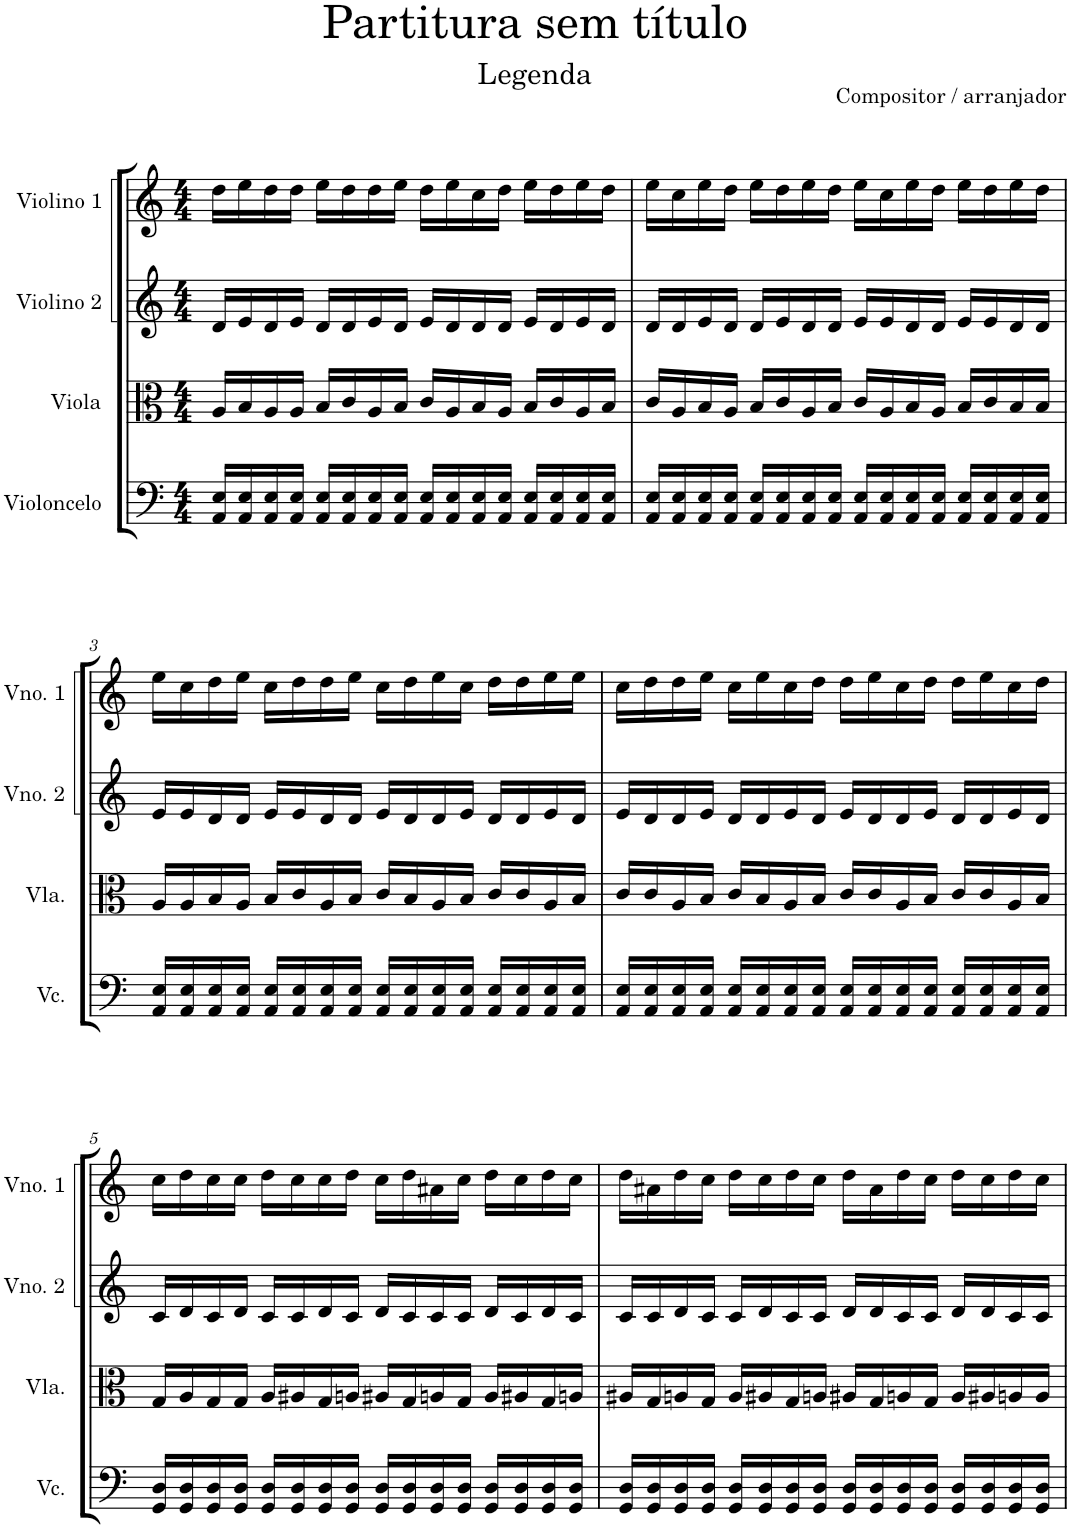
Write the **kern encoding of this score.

**kern	**kern	**kern	**kern
*part4	*part3	*part2	*part1
*staff4	*staff3	*staff2	*staff1
*I"Violoncelo	*I"Viola	*I"Violino 2	*I"Violino 1
*I'Vc.	*I'Vla.	*I'Vno. 2	*I'Vno. 1
*clefF4	*clefC3	*clefG2	*clefG2
*k[]	*k[]	*k[]	*k[]
*M4/4	*M4/4	*M4/4	*M4/4
=1	=1	=1	=1
16AA/ 16E/LL	16A/LL	16d/LL	16dd\LL
16AA/ 16E/	16B/	16e/	16ee\
16AA/ 16E/	16A/	16d/	16dd\
16AA/ 16E/JJ	16A/JJ	16e/JJ	16dd\JJ
16AA/ 16E/LL	16B/LL	16d/LL	16ee\LL
16AA/ 16E/	16c/	16d/	16dd\
16AA/ 16E/	16A/	16e/	16dd\
16AA/ 16E/JJ	16B/JJ	16d/JJ	16ee\JJ
16AA/ 16E/LL	16c/LL	16e/LL	16dd\LL
16AA/ 16E/	16A/	16d/	16ee\
16AA/ 16E/	16B/	16d/	16cc\
16AA/ 16E/JJ	16A/JJ	16d/JJ	16dd\JJ
16AA/ 16E/LL	16B/LL	16e/LL	16ee\LL
16AA/ 16E/	16c/	16d/	16dd\
16AA/ 16E/	16A/	16e/	16ee\
16AA/ 16E/JJ	16B/JJ	16d/JJ	16dd\JJ
=2	=2	=2	=2
16AA/ 16E/LL	16c/LL	16d/LL	16ee\LL
16AA/ 16E/	16A/	16d/	16cc\
16AA/ 16E/	16B/	16e/	16ee\
16AA/ 16E/JJ	16A/JJ	16d/JJ	16dd\JJ
16AA/ 16E/LL	16B/LL	16d/LL	16ee\LL
16AA/ 16E/	16c/	16e/	16dd\
16AA/ 16E/	16A/	16d/	16ee\
16AA/ 16E/JJ	16B/JJ	16d/JJ	16dd\JJ
16AA/ 16E/LL	16c/LL	16e/LL	16ee\LL
16AA/ 16E/	16A/	16e/	16cc\
16AA/ 16E/	16B/	16d/	16ee\
16AA/ 16E/JJ	16A/JJ	16d/JJ	16dd\JJ
16AA/ 16E/LL	16B/LL	16e/LL	16ee\LL
16AA/ 16E/	16c/	16e/	16dd\
16AA/ 16E/	16B/	16d/	16ee\
16AA/ 16E/JJ	16B/JJ	16d/JJ	16dd\JJ
!!LO:LB:g=z
=3	=3	=3	=3
16AA/ 16E/LL	16A/LL	16e/LL	16ee\LL
16AA/ 16E/	16A/	16e/	16cc\
16AA/ 16E/	16B/	16d/	16dd\
16AA/ 16E/JJ	16A/JJ	16d/JJ	16ee\JJ
16AA/ 16E/LL	16B/LL	16e/LL	16cc\LL
16AA/ 16E/	16c/	16e/	16dd\
16AA/ 16E/	16A/	16d/	16dd\
16AA/ 16E/JJ	16B/JJ	16d/JJ	16ee\JJ
16AA/ 16E/LL	16c/LL	16e/LL	16cc\LL
16AA/ 16E/	16B/	16d/	16dd\
16AA/ 16E/	16A/	16d/	16ee\
16AA/ 16E/JJ	16B/JJ	16e/JJ	16cc\JJ
16AA/ 16E/LL	16c/LL	16d/LL	16dd\LL
16AA/ 16E/	16c/	16d/	16dd\
16AA/ 16E/	16A/	16e/	16ee\
16AA/ 16E/JJ	16B/JJ	16d/JJ	16ee\JJ
=4	=4	=4	=4
16AA/ 16E/LL	16c/LL	16e/LL	16cc\LL
16AA/ 16E/	16c/	16d/	16dd\
16AA/ 16E/	16A/	16d/	16dd\
16AA/ 16E/JJ	16B/JJ	16e/JJ	16ee\JJ
16AA/ 16E/LL	16c/LL	16d/LL	16cc\LL
16AA/ 16E/	16B/	16d/	16ee\
16AA/ 16E/	16A/	16e/	16cc\
16AA/ 16E/JJ	16B/JJ	16d/JJ	16dd\JJ
16AA/ 16E/LL	16c/LL	16e/LL	16dd\LL
16AA/ 16E/	16c/	16d/	16ee\
16AA/ 16E/	16A/	16d/	16cc\
16AA/ 16E/JJ	16B/JJ	16e/JJ	16dd\JJ
16AA/ 16E/LL	16c/LL	16d/LL	16dd\LL
16AA/ 16E/	16c/	16d/	16ee\
16AA/ 16E/	16A/	16e/	16cc\
16AA/ 16E/JJ	16B/JJ	16d/JJ	16dd\JJ
!!LO:LB:g=z
=5	=5	=5	=5
16GG/ 16D/LL	16G/LL	16c/LL	16cc\LL
16GG/ 16D/	16A/	16d/	16dd\
16GG/ 16D/	16G/	16c/	16cc\
16GG/ 16D/JJ	16G/JJ	16d/JJ	16cc\JJ
16GG/ 16D/LL	16A/LL	16c/LL	16dd\LL
16GG/ 16D/	16A#X/	16c/	16cc\
16GG/ 16D/	16G/	16d/	16cc\
16GG/ 16D/JJ	16An/JJ	16c/JJ	16dd\JJ
16GG/ 16D/LL	16A#X/LL	16d/LL	16cc\LL
16GG/ 16D/	16G/	16c/	16dd\
16GG/ 16D/	16An/	16c/	16a#X\
16GG/ 16D/JJ	16G/JJ	16c/JJ	16cc\JJ
16GG/ 16D/LL	16A/LL	16d/LL	16dd\LL
16GG/ 16D/	16A#X/	16c/	16cc\
16GG/ 16D/	16G/	16d/	16dd\
16GG/ 16D/JJ	16An/JJ	16c/JJ	16cc\JJ
=6	=6	=6	=6
16GG/ 16D/LL	16A#X/LL	16c/LL	16dd\LL
16GG/ 16D/	16G/	16c/	16a#X\
16GG/ 16D/	16An/	16d/	16dd\
16GG/ 16D/JJ	16G/JJ	16c/JJ	16cc\JJ
16GG/ 16D/LL	16A/LL	16c/LL	16dd\LL
16GG/ 16D/	16A#X/	16d/	16cc\
16GG/ 16D/	16G/	16c/	16dd\
16GG/ 16D/JJ	16An/JJ	16c/JJ	16cc\JJ
16GG/ 16D/LL	16A#X/LL	16d/LL	16dd\LL
16GG/ 16D/	16G/	16d/	16a#\
16GG/ 16D/	16An/	16c/	16dd\
16GG/ 16D/JJ	16G/JJ	16c/JJ	16cc\JJ
16GG/ 16D/LL	16A/LL	16d/LL	16dd\LL
16GG/ 16D/	16A#X/	16d/	16cc\
16GG/ 16D/	16An/	16c/	16dd\
16GG/ 16D/JJ	16A/JJ	16c/JJ	16cc\JJ
=	=	=	=
*-	*-	*-	*-
